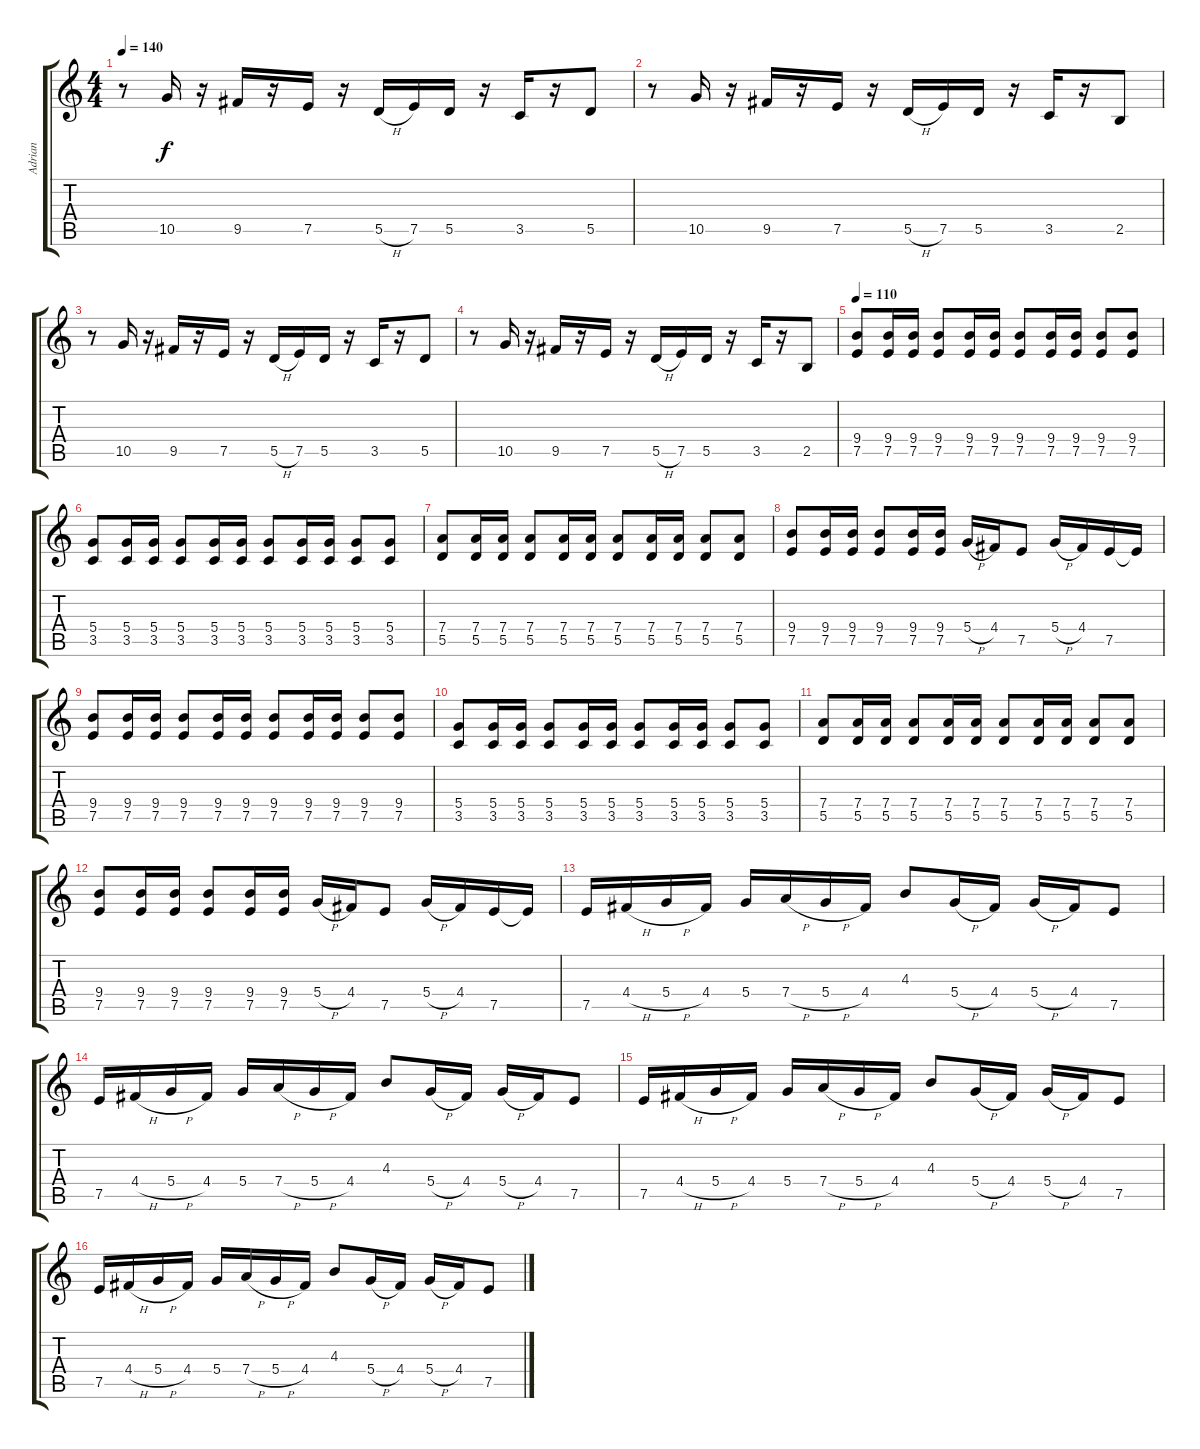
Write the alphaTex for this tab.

\track ("Adrian" "Adrian") {instrument distortionguitar}
\staff {score tabs}
\tuning (E4 B3 G3 D3 A2 E2) {hide}
\ts (4 4)
\tempo 140
\clef g2
\ks c
r.8{dy f} 10.5.16 r.16 9.5.16 r.16 7.5.16 r.16 5.5{h}.16 7.5.16 5.5.16 r.16 3.5.16 r.16 5.5.8 |
r.8 10.5.16 r.16 9.5.16 r.16 7.5.16 r.16 5.5{h}.16 7.5.16 5.5.16 r.16 3.5.16 r.16 2.5.8 |
r.8 10.5.16 r.16 9.5.16 r.16 7.5.16 r.16 5.5{h}.16 7.5.16 5.5.16 r.16 3.5.16 r.16 5.5.8 |
r.8 10.5.16 r.16 9.5.16 r.16 7.5.16 r.16 5.5{h}.16 7.5.16 5.5.16 r.16 3.5.16 r.16 2.5.8 |
\tempo 100
\tempo 110
(9.4 7.5).8{instrument distortionguitar} (9.4 7.5).16 (9.4 7.5).16 (9.4 7.5).8 (9.4 7.5).16 (9.4 7.5).16 (9.4 7.5).8 (9.4 7.5).16 (9.4 7.5).16 (9.4 7.5).8 (9.4 7.5).8 |
(5.4 3.5).8 (5.4 3.5).16 (5.4 3.5).16 (5.4 3.5).8 (5.4 3.5).16 (5.4 3.5).16 (5.4 3.5).8 (5.4 3.5).16 (5.4 3.5).16 (5.4 3.5).8 (5.4 3.5).8 |
(7.4 5.5).8 (7.4 5.5).16 (7.4 5.5).16 (7.4 5.5).8 (7.4 5.5).16 (7.4 5.5).16 (7.4 5.5).8 (7.4 5.5).16 (7.4 5.5).16 (7.4 5.5).8 (7.4 5.5).8 |
(9.4 7.5).8 (9.4 7.5).16 (9.4 7.5).16 (9.4 7.5).8 (9.4 7.5).16 (9.4 7.5).16 5.4{h}.16 4.4.16 7.5.8 5.4{h}.16 4.4.16 7.5.16 7.5{t}.16 |
(9.4 7.5).8 (9.4 7.5).16 (9.4 7.5).16 (9.4 7.5).8 (9.4 7.5).16 (9.4 7.5).16 (9.4 7.5).8 (9.4 7.5).16 (9.4 7.5).16 (9.4 7.5).8 (9.4 7.5).8 |
(5.4 3.5).8 (5.4 3.5).16 (5.4 3.5).16 (5.4 3.5).8 (5.4 3.5).16 (5.4 3.5).16 (5.4 3.5).8 (5.4 3.5).16 (5.4 3.5).16 (5.4 3.5).8 (5.4 3.5).8 |
(7.4 5.5).8 (7.4 5.5).16 (7.4 5.5).16 (7.4 5.5).8 (7.4 5.5).16 (7.4 5.5).16 (7.4 5.5).8 (7.4 5.5).16 (7.4 5.5).16 (7.4 5.5).8 (7.4 5.5).8 |
(9.4 7.5).8 (9.4 7.5).16 (9.4 7.5).16 (9.4 7.5).8 (9.4 7.5).16 (9.4 7.5).16 5.4{h}.16 4.4.16 7.5.8 5.4{h}.16 4.4.16 7.5.16 7.5{t}.16 |
7.5.16 4.4{h}.16 5.4{h}.16 4.4.16 5.4.16 7.4{h}.16 5.4{h}.16 4.4.16 4.3.8 5.4{h}.16 4.4.16 5.4{h}.16 4.4.16 7.5.8 |
7.5.16 4.4{h}.16 5.4{h}.16 4.4.16 5.4.16 7.4{h}.16 5.4{h}.16 4.4.16 4.3.8 5.4{h}.16 4.4.16 5.4{h}.16 4.4.16 7.5.8 |
7.5.16 4.4{h}.16 5.4{h}.16 4.4.16 5.4.16 7.4{h}.16 5.4{h}.16 4.4.16 4.3.8 5.4{h}.16 4.4.16 5.4{h}.16 4.4.16 7.5.8 |
7.5.16 4.4{h}.16 5.4{h}.16 4.4.16 5.4.16 7.4{h}.16 5.4{h}.16 4.4.16 4.3.8 5.4{h}.16 4.4.16 5.4{h}.16 4.4.16 7.5.8
